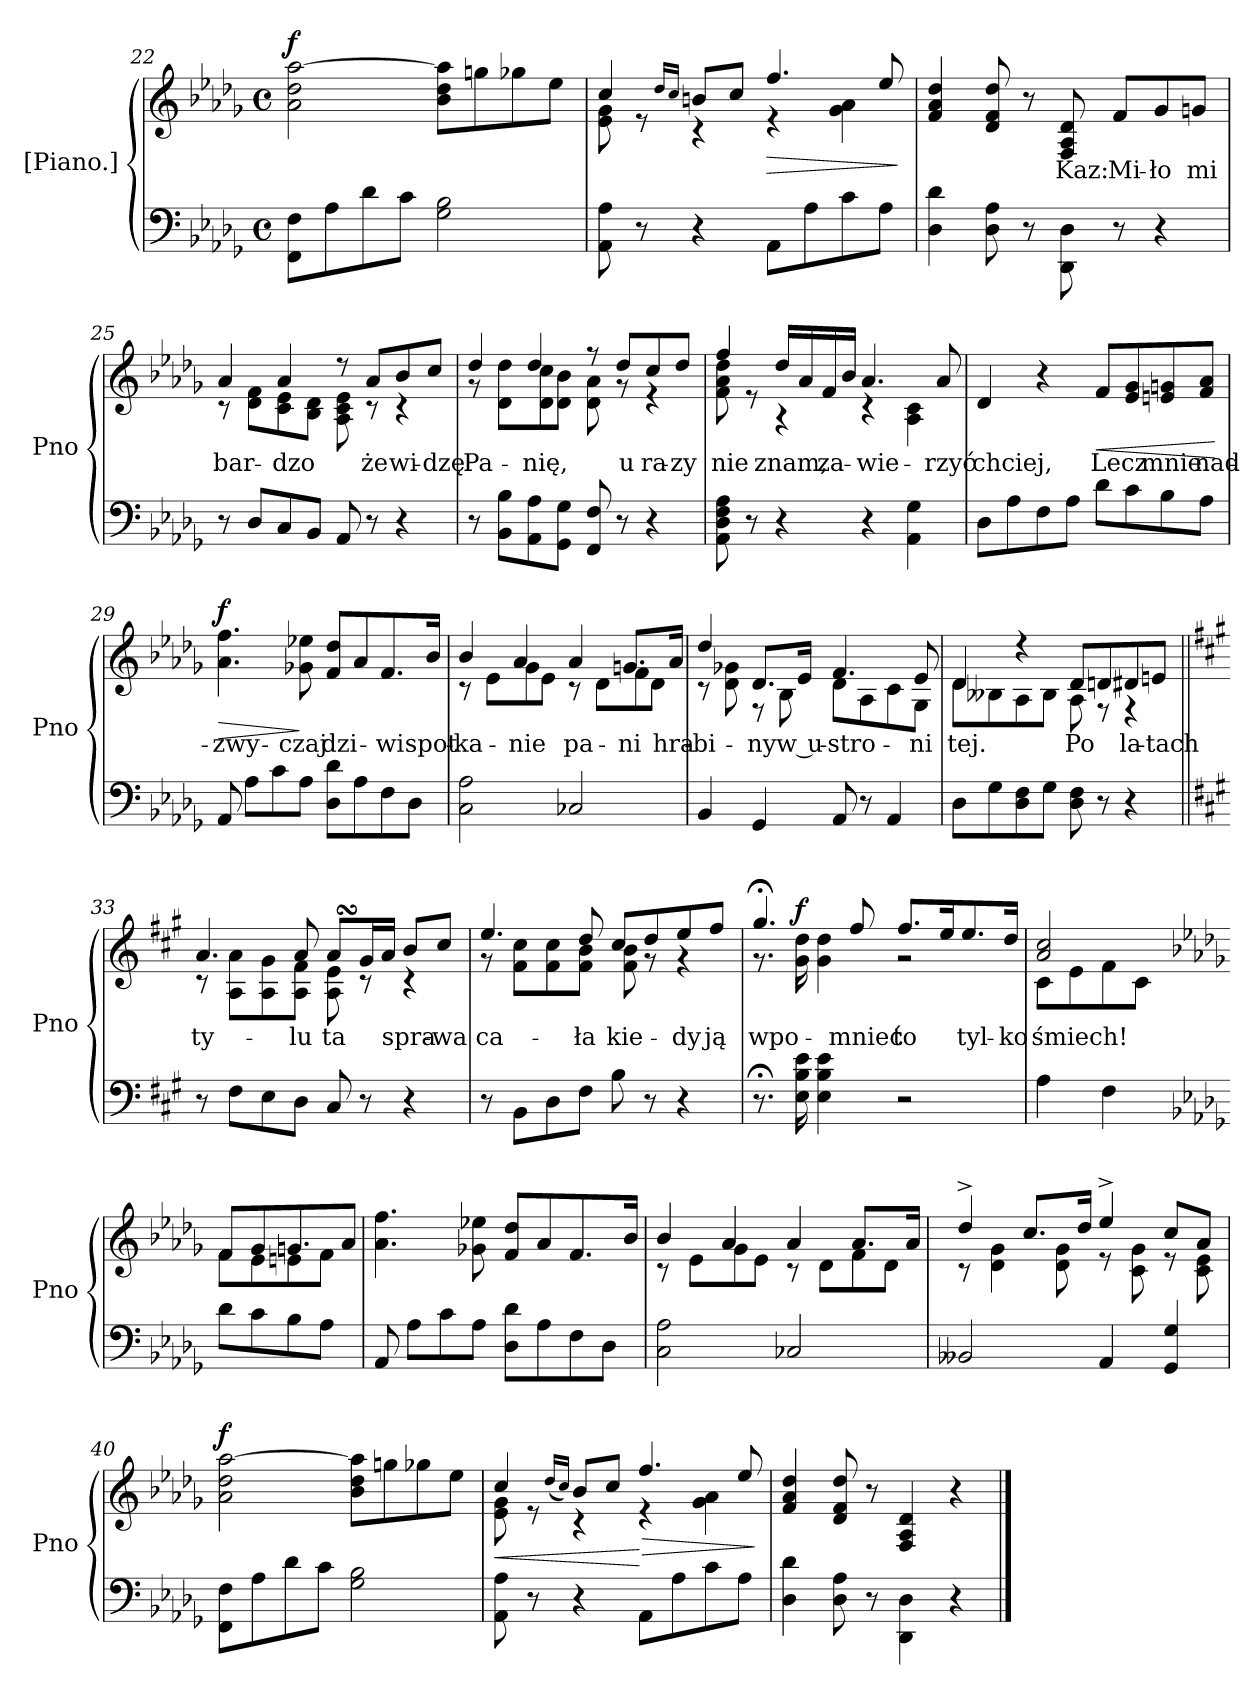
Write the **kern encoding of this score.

**kern	**kern	**text	**dynam
*part1	*part1	*part1	*part1
*staff2	*staff1	*staff1	*staff1/2
*I"[Piano.]	*	*	*
*I'Pno	*	*	*
*clefF4	*clefG2	*	*
*k[b-e-a-d-g-]	*k[b-e-a-d-g-]	*	*
*M4/4	*M4/4	*	*
*met(c)	*met(c)	*	*
=22	=22	=22	=22
8FF\ 8F\L	2a-\ 2dd-\ [2aa-\	.	f
8A-\	.	.	.
8d-\	.	.	.
8c\J	.	.	.
2G-\ 2B-\	8b-\ 8dd-\ 8aa-]\L	.	.
.	8ggn\	.	.
.	8gg-X\	.	.
.	8ee-\J	.	.
=23	=23	=23	=23
*	*^	*	*
8AA-\ 8A-\	4cc/	8e-\ 8g-\	.	.
8r	.	8r	.	.
.	16qqdd-/LL	.	.	.
.	16qqcc/JJ	.	.	.
4r	8bn/L	4r	.	.
.	8cc/J	.	.	.
8AA-\L	4.ff/	4r	.	>
8A-\	.	.	.	.
8c\	.	4g-\ 4a-\	.	.
8A-\J	8ee-/	.	.	.
*	*v	*v	*	*
.	.	.	]
=24	=24	=24	=24
4D-\ 4d-\	4f/ 4a-/ 4dd-/	.	.
8D-\ 8A-\	8d-/ 8f/ 8dd-/	.	.
8r	8r	.	.
8DD-\ 8D-\	8F/ 8A-/ 8d-/	Kaz:	.
8r	8f/L	Mi-	.
4r	8g-/	-ło	.
.	8gn/J	mi	.
=25	=25	=25	=25
*	*^	*	*
8r	4a-/	8r	bar-	.
8D-/L	.	8d-\ 8f\L	.	.
8C/	4a-/	8c\ 8e-\	-dzo	.
8BB-/J	.	8B-\ 8d-\J	.	.
8AA-/	8r	8A-\ 8c\ 8e-\	.	.
8r	8a-/L	8r	że	.
4r	8b-/	4r	wi-	.
.	8cc/J	.	-dzę	.
=26	=26	=26	=26	=26
8r	4dd-/	8r	Pa-	.
8BB-\ 8B-\L	.	8d-\ 8dd-\L	.	.
8AA-\ 8A-\	4dd-/	8d-\ 8cc\	-nię,	.
8GG-\ 8G-\J	.	8d-\ 8b-\J	.	.
8FF/ 8F/	8r	8d-\ 8a-\	.	.
8r	8dd-/L	8r	u	.
4r	8cc/	4r	ra-	.
.	8dd-/J	.	-zy	.
=27	=27	=27	=27	=27
8AA-\ 8D-\ 8F\ 8A-\	4ff/	8f\ 8a-\ 8dd-\	nie	.
8r	.	8r	.	.
4r	16dd-/LL	4r	znam,	.
.	16a-/	.	.	.
.	16f/	.	za-	.
.	16b-/JJ	.	.	.
4r	4.a-/	4r	-wie-	.
4AA-\ 4G-\	.	4A-\ 4c\	.	.
.	8a-/	.	-rzyć	.
*	*v	*v	*	*
=28	=28	=28	=28
8D-\L	4d-/	chciej,	.
8A-\	.	.	.
8F\	4r	.	.
8A-\J	.	.	.
8d-\L	8f/L	Lecz	<
8c\	8e-/ 8g-/	.	.
8B-\	8en/ 8gn/	mnie	.
8A-\J	8f/ 8a-/J	nad-	.
.	.	.	[
=29	=29	=29	=29
8AA-/	4.a-\ 4.ff\	-zwy-	> f
8A-\L	.	.	.
8c\	.	.	.
8A-\J	8g-X\ 8ee-X\	-czaj	]
8D-\ 8d-\L	8f/ 8dd-/L	dzi-	.
8A-\	8a-/	.	.
8F\	8.f/	-wi	.
8D-\J	.	.	.
.	16b-/Jk	spot-	.
=30	=30	=30	=30
*	*^	*	*
2C\ 2A-\	4b-/	8r	-ka-	.
.	.	8e-\L	.	.
.	4a-/	8g-\	-nie	.
.	.	8e-\J	.	.
2C-X/	4a-/	8r	pa-	.
.	.	8d-\L	.	.
.	8.gn/L	8f\	-ni	.
.	.	8d-\J	.	.
.	16a-/Jk	.	hra-	.
=31	=31	=31	=31	=31
4BB-/	4dd-/	8r	-bi-	.
.	.	8d-\ 8g-X\	.	.
4GG-/	8.d-/L	8r	-ny	.
.	.	8B-\	.	.
.	16e-/Jk	.	w u-	.
8AA-/	4.f/	8d-\L	-stro-	.
8r	.	8A-\	.	.
4AA-/	.	8c\	.	.
.	8e-/	8G-\J	-ni	.
=32	=32	=32	=32	=32
8D-\L	4d-/	8d-\L	tej.	.
8G-\	.	8B--X\	.	.
8D-\ 8F\	4r	8A-\	.	.
8G-\J	.	8B--\J	.	.
8D-\ 8F\	8d-/L	8A-\	Po	.
8r	8dn/	8r	.	.
4r	8d#X/	4r	la-	.
.	8en/J	.	-tach	.
=33||	=33||	=33||	=33||	=33||
*k[f#c#g#]	*k[f#c#g#]	*	*	*
8r	4.a/	8r	ty-	.
8F#\L	.	8A\ 8a\L	.	.
8E\	.	8A\ 8g#\	.	.
8D\J	8a/	8A\ 8f#\J	-lu	.
8C#/	8aSSs/L	8A\ 8e\	ta	.
8r	16g#/L	8r	.	.
.	16a/JJ	.	.	.
4r	8b/L	4r	spra-	.
.	8cc#/J	.	-wa	.
=34	=34	=34	=34	=34
8r	4.ee/	8r	ca-	.
8BB\L	.	8f#\ 8cc#\L	.	.
8D\	.	8f#\ 8cc#\	.	.
8F#\J	8dd/	8f#\ 8b\J	-ła	.
8B\	8cc#/L	8f#\ 8b\	kie-	.
8r	8dd/	8r	.	.
4r	8ee/	4r	-dy	.
.	8ff#/J	.	ją	.
=35	=35	=35	=35	=35
8.r;<	4.gg#;</	8.r	wpo-	.
16E\ 16B\ 16e\	.	16g#\ 16dd\	.	f
4E\ 4B\ 4e\	.	4g#\ 4dd\	.	.
.	8ff#/	.	-mnieć	.
2r	8.ff#/L	2rg	to	.
.	16ee/K	.	.	.
.	8.ee/	.	tyl-	.
.	16dd/Jk	.	-ko	.
=36	=36	=36	=36	=36
4A\	2a/ 2cc#/	8c#\L	śmiech!	.
.	.	8e\	.	.
4F#\	.	8f#\	.	.
.	.	8c#\J	.	.
=-	=-	=-	=-	=-
*k[b-e-a-d-g-]	*k[b-e-a-d-g-]	*	*	*
8d-\L	8f/L	8f\L	.	.
8c\	8g-/	8e-\	.	.
8B-\	8.gn/	8en\	.	.
8A-\J	.	8f\J	.	.
!	!LO:N:vis=8	!	!	!
.	16a-/J	.	.	.
*	*v	*v	*	*
=37	=37	=37	=37
8AA-/	4.a-\ 4.ff\	.	.
8A-\L	.	.	.
8c\	.	.	.
8A-\J	8g-X\ 8ee-X\	.	.
8D-\ 8d-\L	8f/ 8dd-/L	.	.
8A-\	8a-/	.	.
8F\	8.f/	.	.
8D-\J	.	.	.
.	16b-/Jk	.	.
=38	=38	=38	=38
*	*^	*	*
2C\ 2A-\	4b-/	8r	.	.
.	.	8e-\L	.	.
.	4a-/	8g-\	.	.
.	.	8e-\J	.	.
2C-X/	4a-/	8r	.	.
.	.	8d-\L	.	.
.	8.a-/L	8f\	.	.
.	.	8d-\J	.	.
.	16a-/Jk	.	.	.
=39	=39	=39	=39	=39
2BB--X/	4dd-^/	8r	.	.
.	.	4d-\ 4g-\	.	.
.	8.cc/L	.	.	.
.	.	8d-\ 8g-\	.	.
.	16dd-/Jk	.	.	.
4AA-/	4ee-^/	8r	.	.
.	.	8c\ 8g-\	.	.
4GG-/ 4G-/	8cc/L	8r	.	.
.	8a-/J	8c\ 8e-\	.	.
*	*v	*v	*	*
=40	=40	=40	=40
8FF\ 8F\L	2a-\ 2dd-\ [2aa-\	.	f
8A-\	.	.	.
8d-\	.	.	.
8c\J	.	.	.
2G-\ 2B-\	8b-\ 8dd-\ 8aa-]\L	.	.
.	8ggn\	.	.
.	8gg-X\	.	.
.	8ee-\J	.	.
=41	=41	=41	=41
*	*^	*	*
8AA-\ 8A-\	4cc/	8e-\ 8g-\	.	<
8r	.	8r	.	.
.	(16qqdd-/LL	.	.	.
.	16qqcc/JJ)	.	.	.
4r	8b-/L	4r	.	.
.	8cc/J	.	.	.
8AA-\L	4.ff/	4r	.	[ >
8A-\	.	.	.	.
8c\	.	4g-\ 4a-\	.	.
8A-\J	8ee-/	.	.	.
*	*v	*v	*	*
.	.	.	]
=42	=42	=42	=42
4D-\ 4d-\	4f/ 4a-/ 4dd-/	.	.
8D-\ 8A-\	8d-/ 8f/ 8dd-/	.	.
8r	8r	.	.
4DD-\ 4D-\	4F/ 4A-/ 4d-/	.	.
4r	4r	.	.
==	==	==	==
*-	*-	*-	*-
